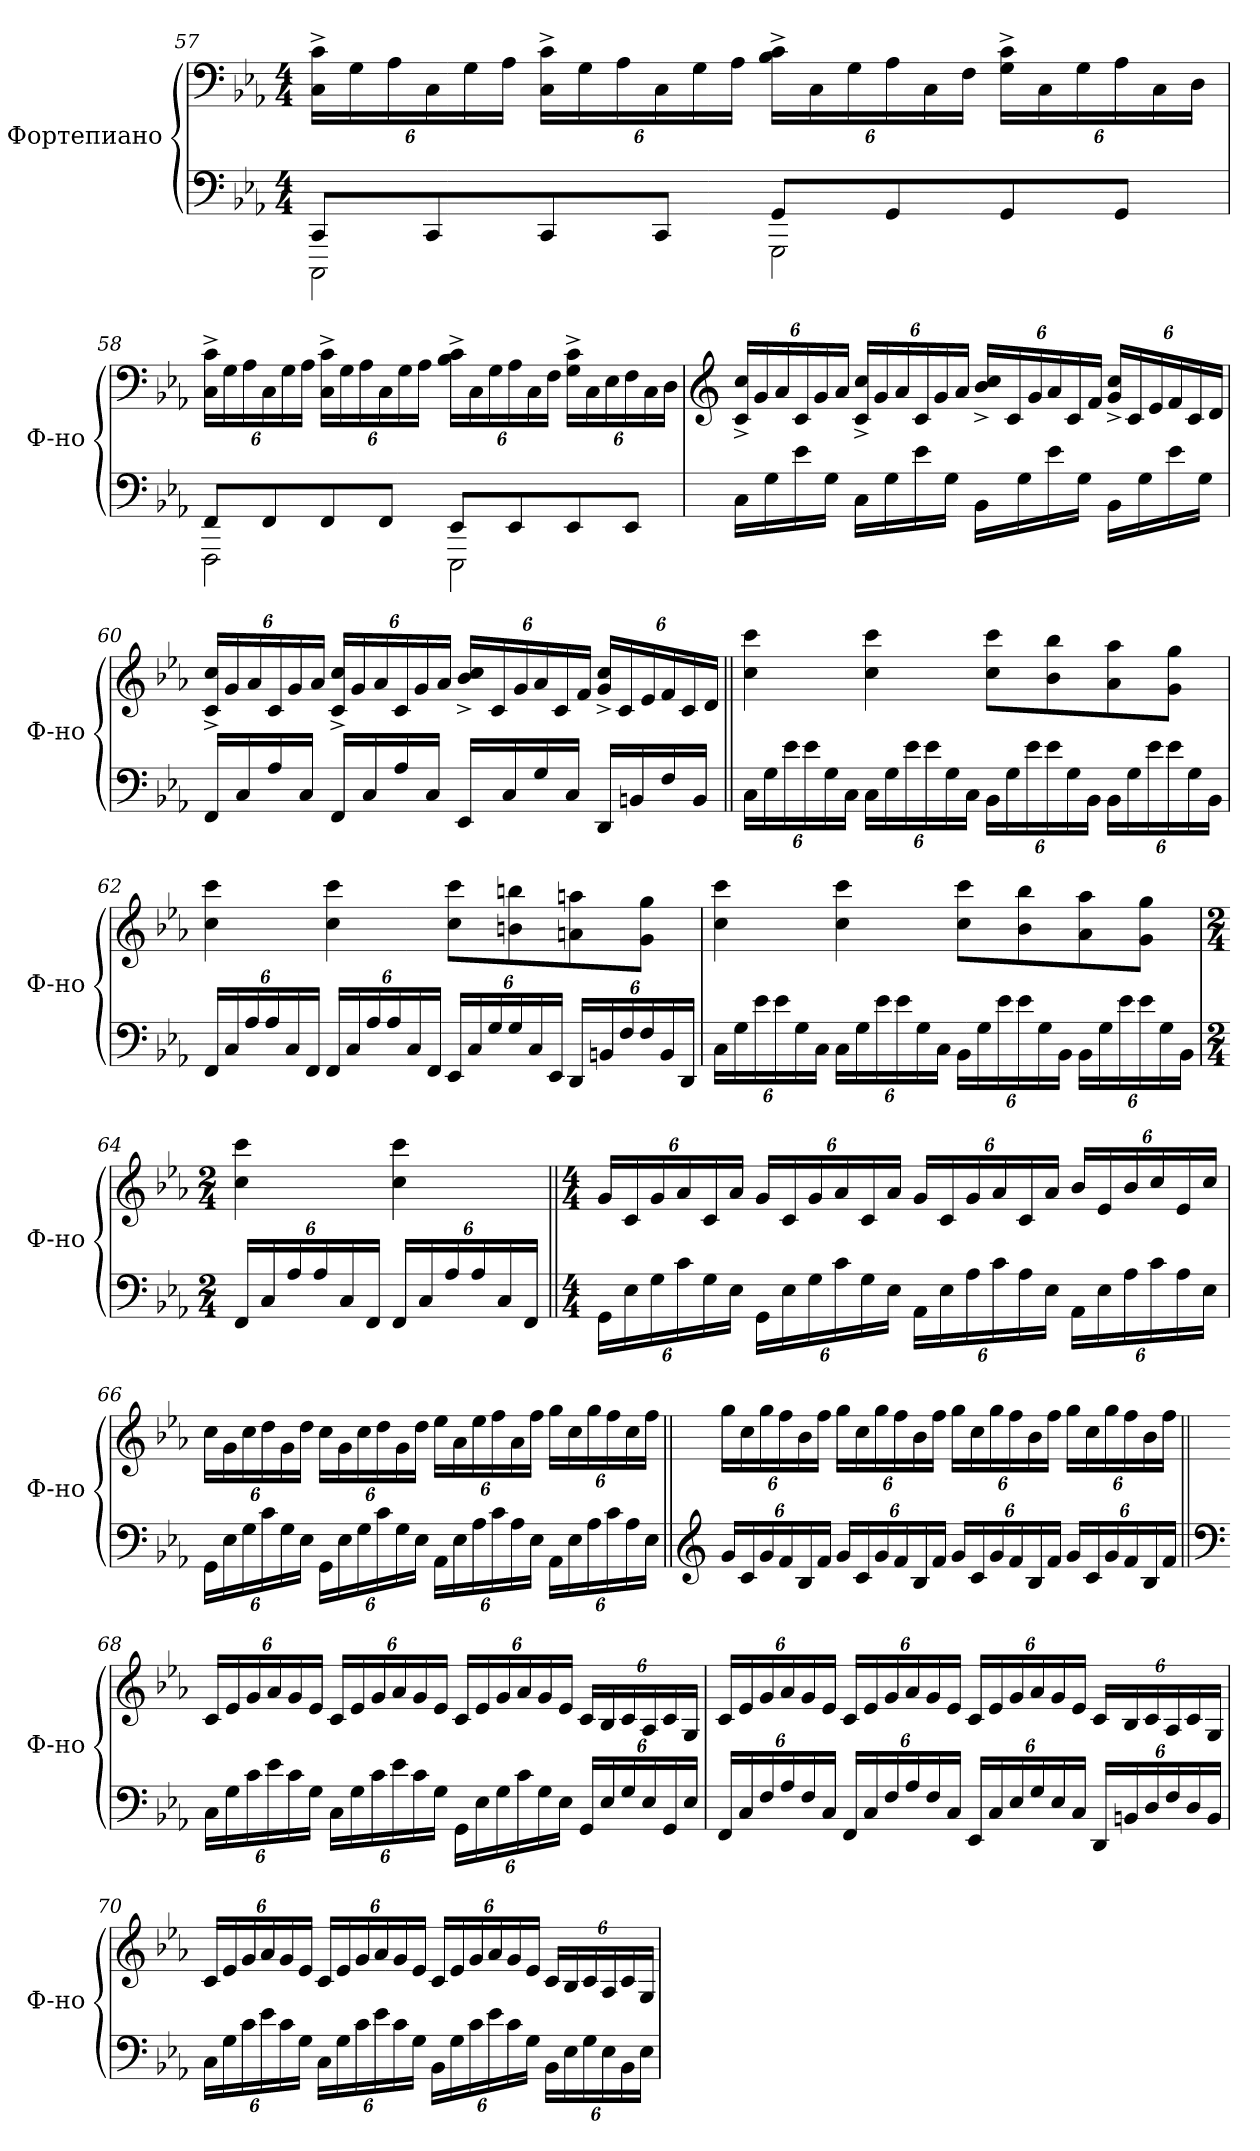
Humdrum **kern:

**kern	**kern
*part1	*part1
*staff2	*staff1
*I"Фортепиано	*
*I'Ф-но	*
!!LO:LB:g=z
*clefF4	*clefF4
*k[b-e-a-]	*k[b-e-a-]
*M4/4	*M4/4
=57	=57
*^	*
*	*	*Xbrackettup
8CC/L	2CCC\	24C\^ 24c\^LL
.	.	24G\
.	.	24A-\
8CC/	.	24C\
.	.	24G\
.	.	24A-\JJ
8CC/	.	24C\^ 24c\^LL
.	.	24G\
.	.	24A-\
8CC/J	.	24C\
.	.	24G\
.	.	24A-\JJ
8GG/L	2GGG\	24B-\^ 24c\^LL
.	.	24C\
.	.	24G\
8GG/	.	24A-\
.	.	24C\
.	.	24F\JJ
8GG/	.	24G\^ 24c\^LL
.	.	24C\
.	.	24G\
8GG/J	.	24A-\
.	.	24C\
.	.	24D\JJ
!!LO:PB:g=z
=58	=58	=58
8FF/L	2FFF\	24C\^ 24c\^LL
.	.	24G\
.	.	24A-\
8FF/	.	24C\
.	.	24G\
.	.	24A-\JJ
8FF/	.	24C\^ 24c\^LL
.	.	24G\
.	.	24A-\
8FF/J	.	24C\
.	.	24G\
.	.	24A-\JJ
8EE-/L	2EEE-\	24B-\^ 24c\^LL
.	.	24C\
.	.	24G\
8EE-/	.	24A-\
.	.	24C\
.	.	24F\JJ
8EE-/	.	24G\^ 24c\^LL
.	.	24C\
.	.	24E-\
8EE-/J	.	24F\
.	.	24C\
.	.	24D\JJ
*v	*v	*
!!LO:LB:g=z
=59	=59
*	*clefG2
16C\LL	24c/^ 24cc/^LL
.	24g/
16G\	.
.	24a-/
16e-\	24c/
.	24g/
16G\JJ	.
.	24a-/JJ
16C\LL	24c/^ 24cc/^LL
.	24g/
16G\	.
.	24a-/
16e-\	24c/
.	24g/
16G\JJ	.
.	24a-/JJ
16BB-\LL	24b-/^ 24cc/^LL
.	24c/
16G\	.
.	24g/
16e-\	24a-/
.	24c/
16G\JJ	.
.	24f/JJ
16BB-\LL	24g/^ 24cc/^LL
.	24c/
16G\	.
.	24e-/
16e-\	24f/
.	24c/
16G\JJ	.
.	24d/JJ
!!LO:LB:g=z
=60	=60
16FF/LL	24c/^ 24cc/^LL
.	24g/
16C/	.
.	24a-/
16A-/	24c/
.	24g/
16C/JJ	.
.	24a-/JJ
16FF/LL	24c/^ 24cc/^LL
.	24g/
16C/	.
.	24a-/
16A-/	24c/
.	24g/
16C/JJ	.
.	24a-/JJ
16EE-/LL	24b-/^ 24cc/^LL
.	24c/
16C/	.
.	24g/
16G/	24a-/
.	24c/
16C/JJ	.
.	24f/JJ
16DD/LL	24g/^ 24cc/^LL
.	24c/
16BBn/	.
.	24e-/
16F/	24f/
.	24c/
16BB/JJ	.
.	24d/JJ
!!LO:LB:g=z
=61||	=61||
*Xbrackettup	*
24C\LL	4cc\ 4ccc\
24G\	.
24e-\	.
24e-\	.
24G\	.
24C\JJ	.
24C\LL	4cc\ 4ccc\
24G\	.
24e-\	.
24e-\	.
24G\	.
24C\JJ	.
24BB-\LL	8cc\ 8ccc\L
24G\	.
24e-\	.
24e-\	8b-\ 8bb-\
24G\	.
24BB-\JJ	.
24BB-\LL	8a-\ 8aa-\
24G\	.
24e-\	.
24e-\	8g\ 8gg\J
24G\	.
24BB-\JJ	.
!!LO:LB:g=z
=62	=62
24FF/LL	4cc\ 4ccc\
24C/	.
24A-/	.
24A-/	.
24C/	.
24FF/JJ	.
24FF/LL	4cc\ 4ccc\
24C/	.
24A-/	.
24A-/	.
24C/	.
24FF/JJ	.
24EE-/LL	8cc\ 8ccc\L
24C/	.
24G/	.
24G/	8bn\ 8bbn\
24C/	.
24EE-/JJ	.
24DD/LL	8an\ 8aan\
24BBn/	.
24F/	.
24F/	8g\ 8gg\J
24BB/	.
24DD/JJ	.
!!LO:LB:g=z
=63	=63
24C\LL	4cc\ 4ccc\
24G\	.
24e-\	.
24e-\	.
24G\	.
24C\JJ	.
24C\LL	4cc\ 4ccc\
24G\	.
24e-\	.
24e-\	.
24G\	.
24C\JJ	.
24BB-\LL	8cc\ 8ccc\L
24G\	.
24e-\	.
24e-\	8b-\ 8bb-\
24G\	.
24BB-\JJ	.
24BB-\LL	8a-\ 8aa-\
24G\	.
24e-\	.
24e-\	8g\ 8gg\J
24G\	.
24BB-\JJ	.
=64	=64
*M2/4	*M2/4
24FF/LL	4cc\ 4ccc\
24C/	.
24A-/	.
24A-/	.
24C/	.
24FF/JJ	.
24FF/LL	4cc\ 4ccc\
24C/	.
24A-/	.
24A-/	.
24C/	.
24FF/JJ	.
!!LO:PB:g=z
=65||	=65||
*M4/4	*M4/4
24GG\LL	24g/LL
24E-\	24c/
24G\	24g/
24c\	24a-/
24G\	24c/
24E-\JJ	24a-/JJ
24GG\LL	24g/LL
24E-\	24c/
24G\	24g/
24c\	24a-/
24G\	24c/
24E-\JJ	24a-/JJ
24AA-\LL	24g/LL
24E-\	24c/
24A-\	24g/
24c\	24a-/
24A-\	24c/
24E-\JJ	24a-/JJ
24AA-\LL	24b-/LL
24E-\	24e-/
24A-\	24b-/
24c\	24cc/
24A-\	24e-/
24E-\JJ	24cc/JJ
!!LO:LB:g=z
=66	=66
24GG\LL	24cc\LL
24E-\	24g\
24G\	24cc\
24c\	24dd\
24G\	24g\
24E-\JJ	24dd\JJ
24GG\LL	24cc\LL
24E-\	24g\
24G\	24cc\
24c\	24dd\
24G\	24g\
24E-\JJ	24dd\JJ
24AA-\LL	24ee-\LL
24E-\	24a-\
24A-\	24ee-\
24c\	24ff\
24A-\	24a-\
24E-\JJ	24ff\JJ
24AA-\LL	24gg\LL
24E-\	24cc\
24A-\	24gg\
24c\	24ff\
24A-\	24cc\
24E-\JJ	24ff\JJ
!!LO:LB:g=z
=67||	=67||
*clefG2	*
24g/LL	24gg\LL
24c/	24cc\
24g/	24gg\
24f/	24ff\
24B-/	24b-\
24f/JJ	24ff\JJ
24g/LL	24gg\LL
24c/	24cc\
24g/	24gg\
24f/	24ff\
24B-/	24b-\
24f/JJ	24ff\JJ
24g/LL	24gg\LL
24c/	24cc\
24g/	24gg\
24f/	24ff\
24B-/	24b-\
24f/JJ	24ff\JJ
24g/LL	24gg\LL
24c/	24cc\
24g/	24gg\
24f/	24ff\
24B-/	24b-\
24f/JJ	24ff\JJ
!!LO:LB:g=z
=68||	=68||
*clefF4	*
24C\LL	24c/LL
24G\	24e-/
24c\	24g/
24e-\	24a-/
24c\	24g/
24G\JJ	24e-/JJ
24C\LL	24c/LL
24G\	24e-/
24c\	24g/
24e-\	24a-/
24c\	24g/
24G\JJ	24e-/JJ
24GG\LL	24c/LL
24E-\	24e-/
24G\	24g/
24c\	24a-/
24G\	24g/
24E-\JJ	24e-/JJ
24GG/LL	24c/LL
24E-/	24B-/
24G/	24c/
24E-/	24A-/
24GG/	24c/
24E-/JJ	24G/JJ
!!LO:LB:g=z
=69	=69
24FF/LL	24c/LL
24C/	24e-/
24F/	24g/
24A-/	24a-/
24F/	24g/
24C/JJ	24e-/JJ
24FF/LL	24c/LL
24C/	24e-/
24F/	24g/
24A-/	24a-/
24F/	24g/
24C/JJ	24e-/JJ
24EE-/LL	24c/LL
24C/	24e-/
24E-/	24g/
24G/	24a-/
24E-/	24g/
24C/JJ	24e-/JJ
24DD/LL	24c/LL
24BBn/	24B-/
24D/	24c/
24F/	24A-/
24D/	24c/
24BB/JJ	24G/JJ
!!LO:LB:g=z
=70	=70
24C\LL	24c/LL
24G\	24e-/
24c\	24g/
24e-\	24a-/
24c\	24g/
24G\JJ	24e-/JJ
24C\LL	24c/LL
24G\	24e-/
24c\	24g/
24e-\	24a-/
24c\	24g/
24G\JJ	24e-/JJ
24BB-\LL	24c/LL
24G\	24e-/
24c\	24g/
24e-\	24a-/
24c\	24g/
24G\JJ	24e-/JJ
24BB-\LL	24c/LL
24E-\	24B-/
24G\	24c/
24E-\	24A-/
24BB-\	24c/
24E-\JJ	24G/JJ
=	=
*-	*-
